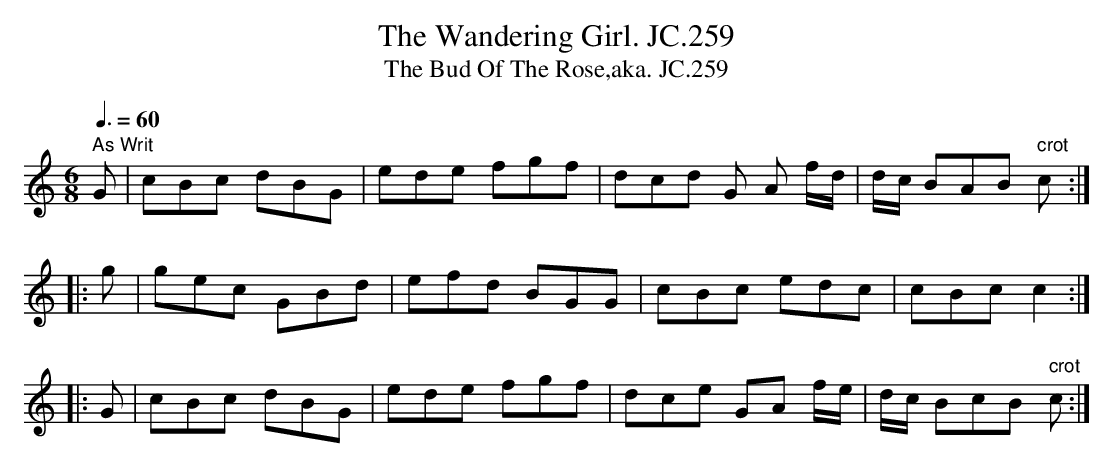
X:1
T:Wandering Girl. JC.259, The
T:Bud Of The Rose,aka. JC.259, The
M:6/8
L:1/8
Q:3/8=60
K:C
" As Writ"G|\\
cBc dBG|ede fgf|dcd G A f/d/|d/c/ BAB " crot"c:|
|:g|gec GBd|efd BGG|cBc edc|cBcc2:|
|:G|cBc dBG|ede fgf|dce GA f/e/|d/c/ BcB " crot"c:|
